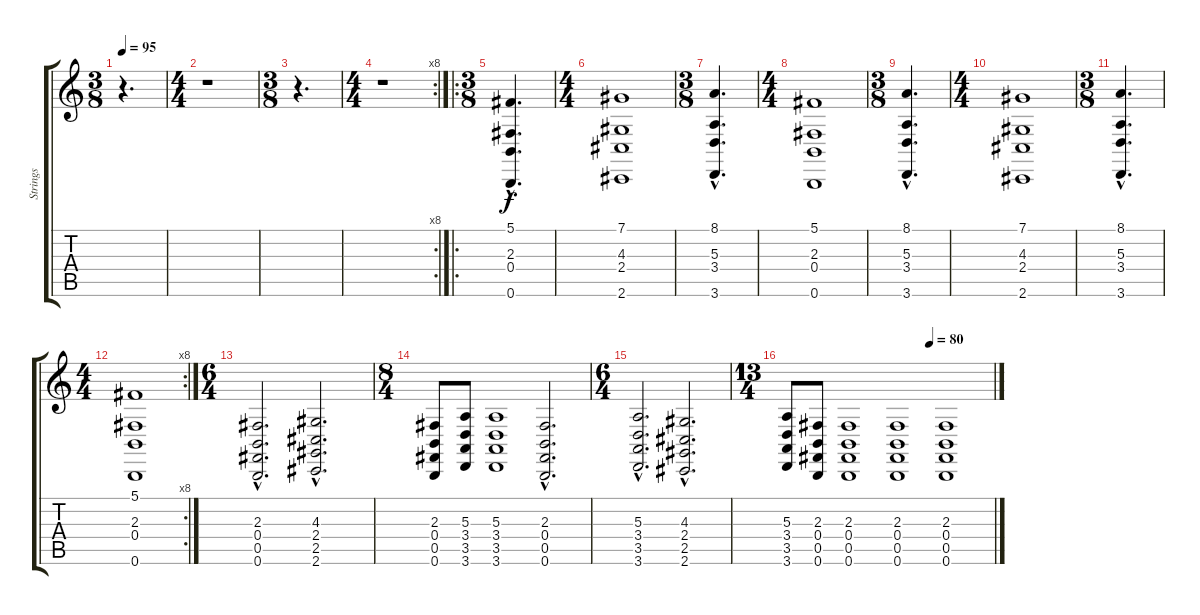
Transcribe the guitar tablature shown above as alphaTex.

\track ("Strings" "Strings") {instrument stringensemble1}
\staff {score tabs}
\tuning (Db4 Ab3 E3 B2 Gb2 B1) {hide}
\ts (3 8)
\tempo 95
\clef g2
\ks c
r.4{d dy f} |
\ts (4 4)
r.1 |
\ts (3 8)
r.4{d} |
\rc 8
\ts (4 4)
r.1 |
\ro
\ts (3 8)
(5.1{hac} 2.3{hac} 0.4{hac} 0.6{hac}).4{d volume 10} |
\ts (4 4)
(7.1 4.3 2.4 2.6).1 |
\ts (3 8)
(8.1{hac} 5.3{hac} 3.4{hac} 3.6{hac}).4{d} |
\ts (4 4)
(5.1 2.3 0.4 0.6).1 |
\ts (3 8)
(8.1{hac} 5.3{hac} 3.4{hac} 3.6{hac}).4{d} |
\ts (4 4)
(7.1 4.3 2.4 2.6).1 |
\ts (3 8)
(8.1{hac} 5.3{hac} 3.4{hac} 3.6{hac}).4{d} |
\rc 8
\ts (4 4)
(5.1 2.3 0.4 0.6).1 |
\ts (6 4)
(2.3{hac} 0.4{hac} 0.5{hac} 0.6{hac}).2{d volume 12} (4.3{hac} 2.4{hac} 2.5{hac} 2.6{hac}).2{d} |
\ts (8 4)
(2.3 0.4 0.5 0.6).8 (5.3 3.4 3.5 3.6).8 (5.3 3.4 3.5 3.6).1 (2.3{hac} 0.4{hac} 0.5{hac} 0.6{hac}).2{d} |
\ts (6 4)
(5.3{hac} 3.4{hac} 3.5{hac} 3.6{hac}).2{d} (4.3{hac} 2.4{hac} 2.5{hac} 2.6{hac}).2{d} |
\ts (13 4)
\tempo (80 0.6923076923076923)
(5.3 3.4 3.5 3.6).8 (2.3 0.4 0.5 0.6).8 (2.3 0.4 0.5 0.6).1 (2.3 0.4 0.5 0.6).1 (2.3 0.4 0.5 0.6).1
